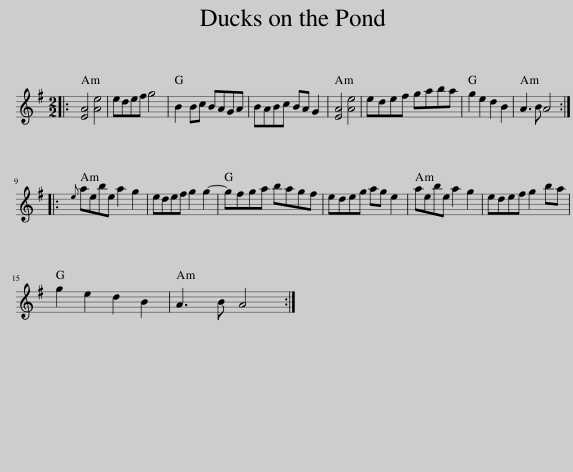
X:1
L:1/8
M:2/2
I:linebreak $
K:G
V:1 treble
V:1
|: [EA]4 [Ae]4 | edef g4 | B2 Bc BAGA | BABc BA G2 | [EA]4 [Ae]4 | %5
 edef gaba | g2 e2 d2 B2 | A3 B A4 ::${e} aebe a2 g2 | edef g2 g2- | %10
 gfga bagf | edeg ag e2 | aebe a2 g2 | edef g2 ba |$ g2 e2 d2 B2 | %15
 A3 B A4 :| %16
